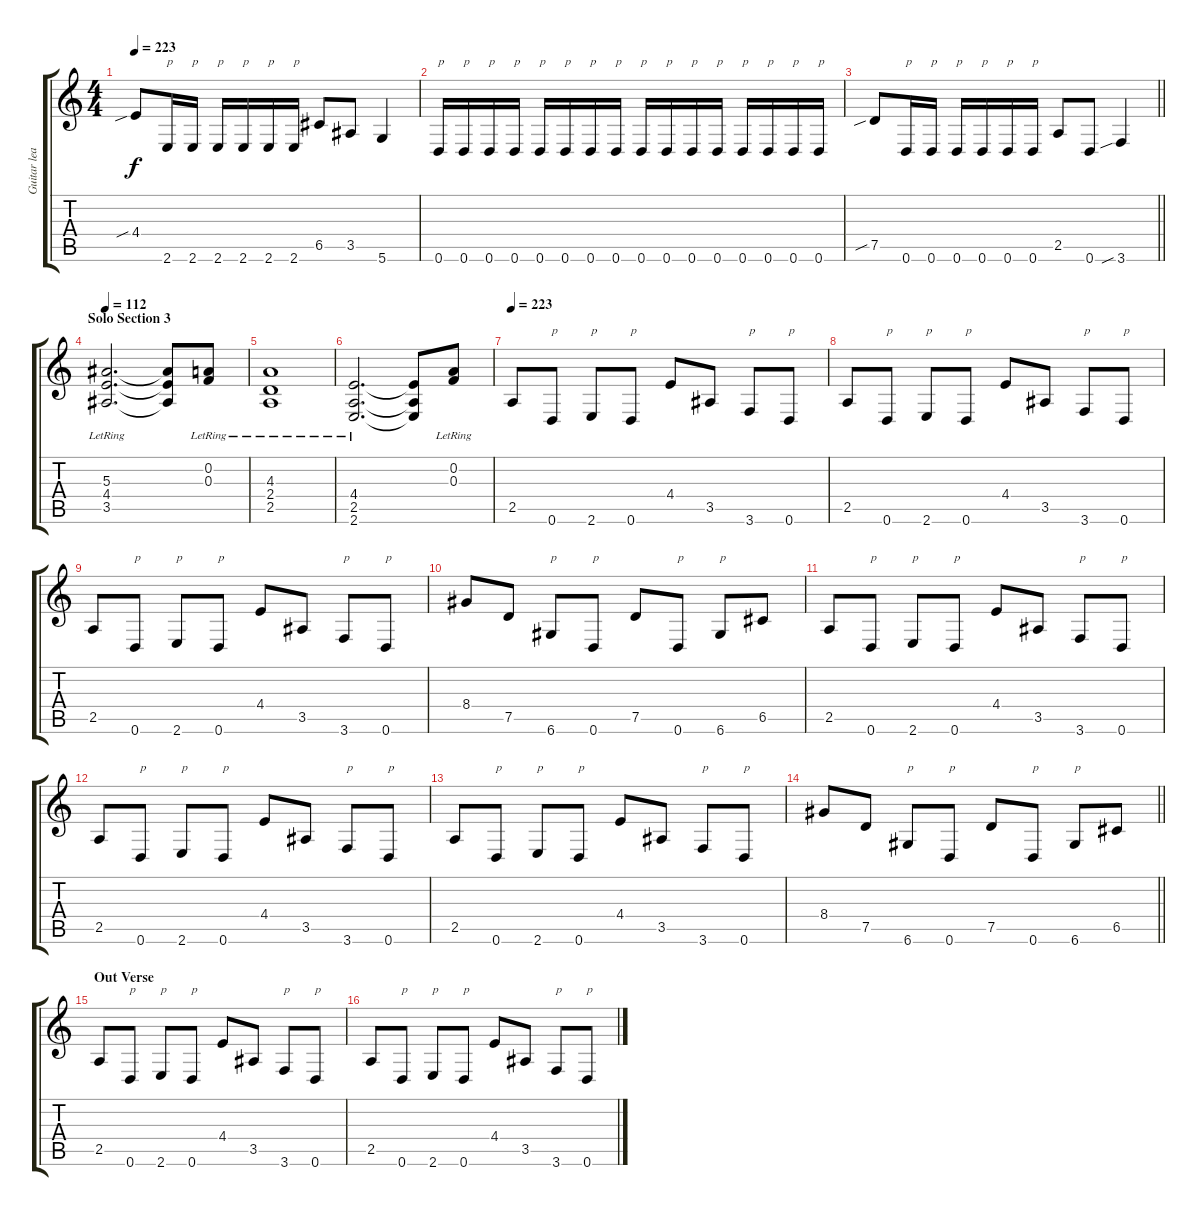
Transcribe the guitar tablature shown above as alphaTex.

\track ("Guitar lead 2" "Guitar lea") {instrument distortionguitar}
\staff {score tabs}
\tuning (D4 A3 F3 C3 G2 D2) {hide}
\ts (4 4)
\tempo 223
\clef g2
\ks c
4.4{sib}.8{dy f} 2.6.16{txt "p"} 2.6.16{txt "p"} 2.6.16{txt "p"} 2.6.16{txt "p"} 2.6.16{txt "p"} 2.6.16{txt "p"} 6.5.8 3.5.8 5.6.4 |
0.6.16{txt "p"} 0.6.16{txt "p"} 0.6.16{txt "p"} 0.6.16{txt "p"} 0.6.16{txt "p"} 0.6.16{txt "p"} 0.6.16{txt "p"} 0.6.16{txt "p"} 0.6.16{txt "p"} 0.6.16{txt "p"} 0.6.16{txt "p"} 0.6.16{txt "p"} 0.6.16{txt "p"} 0.6.16{txt "p"} 0.6.16{txt "p"} 0.6.16{txt "p"} |
\barLineRight lightlight
7.5{sib}.8 0.6.16{txt "p"} 0.6.16{txt "p"} 0.6.16{txt "p"} 0.6.16{txt "p"} 0.6.16{txt "p"} 0.6.16{txt "p"} 2.5.8 0.6.8 3.6{sib}.4 |
\section ("" "Solo Section 3")
\tempo 112
(5.3{lr} 4.4{lr} 3.5{lr}).2{d} (5.3{t} 4.4{t} 3.5{t}).8 (0.2{lr} 0.3{lr}).8 |
(4.3{lr} 2.4{lr} 2.5{lr}).1 |
(4.4{lr} 2.5{lr} 2.6{lr}).2{d} (4.4{t} 2.5{t} 2.6{t}).8 (0.2{lr} 0.3{lr}).8 |
\tempo 223
2.5.8 0.6.8{txt "p"} 2.6.8{txt "p"} 0.6.8{txt "p"} 4.4.8 3.5.8 3.6.8{txt "p"} 0.6.8{txt "p"} |
2.5.8 0.6.8{txt "p"} 2.6.8{txt "p"} 0.6.8{txt "p"} 4.4.8 3.5.8 3.6.8{txt "p"} 0.6.8{txt "p"} |
2.5.8 0.6.8{txt "p"} 2.6.8{txt "p"} 0.6.8{txt "p"} 4.4.8 3.5.8 3.6.8{txt "p"} 0.6.8{txt "p"} |
8.4.8 7.5.8 6.6.8{txt "p"} 0.6.8{txt "p"} 7.5.8 0.6.8{txt "p"} 6.6.8{txt "p"} 6.5.8 |
2.5.8 0.6.8{txt "p"} 2.6.8{txt "p"} 0.6.8{txt "p"} 4.4.8 3.5.8 3.6.8{txt "p"} 0.6.8{txt "p"} |
2.5.8 0.6.8{txt "p"} 2.6.8{txt "p"} 0.6.8{txt "p"} 4.4.8 3.5.8 3.6.8{txt "p"} 0.6.8{txt "p"} |
2.5.8 0.6.8{txt "p"} 2.6.8{txt "p"} 0.6.8{txt "p"} 4.4.8 3.5.8 3.6.8{txt "p"} 0.6.8{txt "p"} |
\barLineRight lightlight
8.4.8 7.5.8 6.6.8{txt "p"} 0.6.8{txt "p"} 7.5.8 0.6.8{txt "p"} 6.6.8{txt "p"} 6.5.8 |
\section ("" "Out Verse")
2.5.8 0.6.8{txt "p"} 2.6.8{txt "p"} 0.6.8{txt "p"} 4.4.8 3.5.8 3.6.8{txt "p"} 0.6.8{txt "p"} |
2.5.8 0.6.8{txt "p"} 2.6.8{txt "p"} 0.6.8{txt "p"} 4.4.8 3.5.8 3.6.8{txt "p"} 0.6.8{txt "p"}
